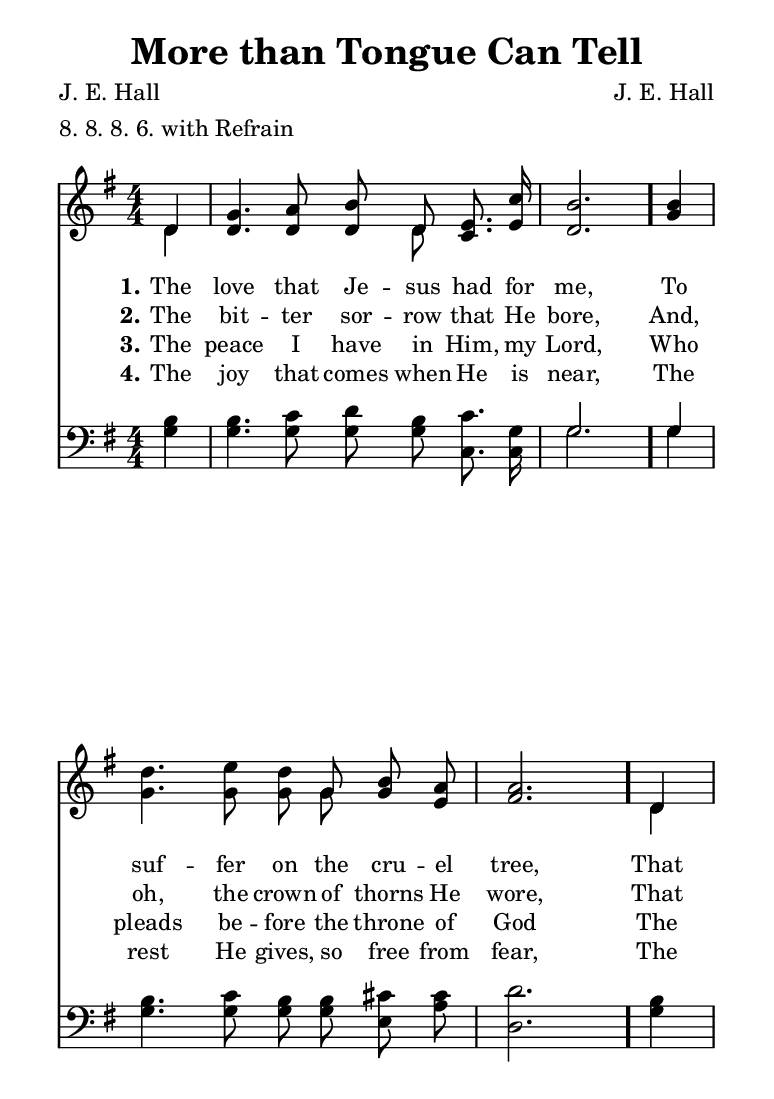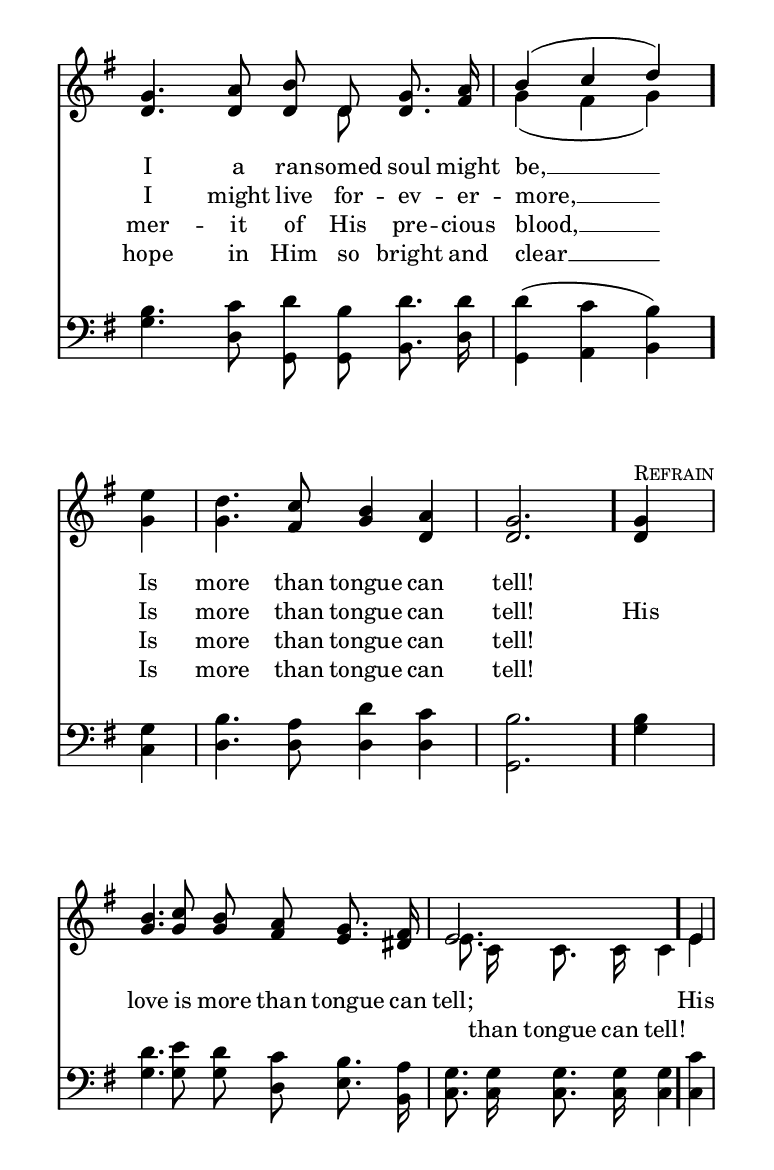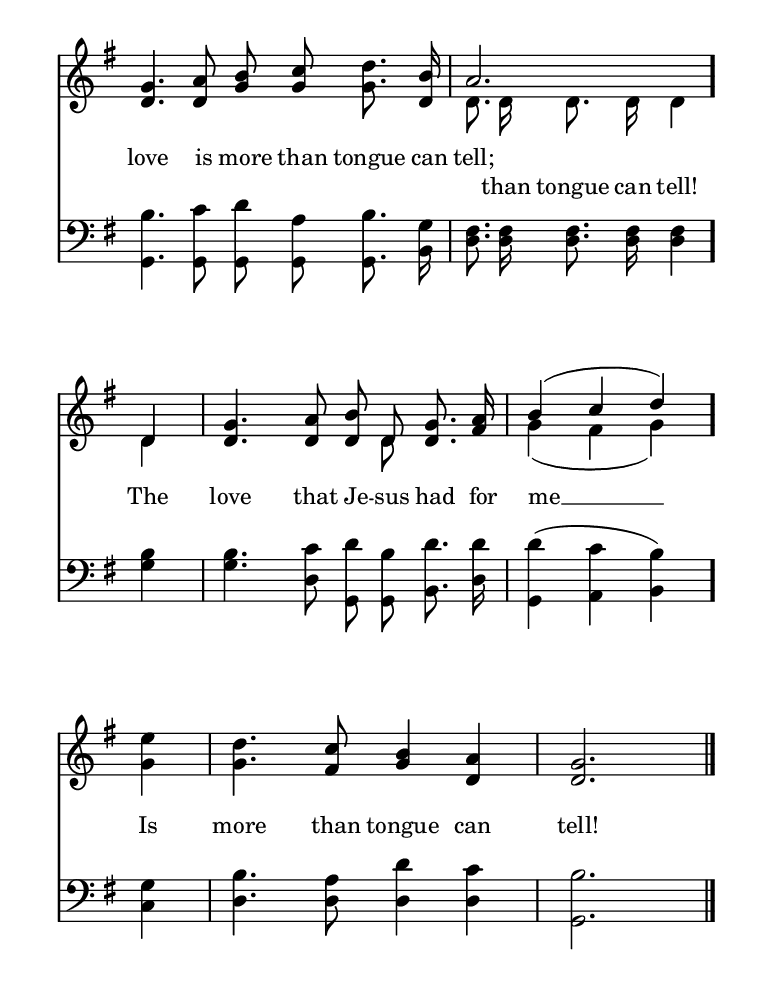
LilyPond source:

\include "common/global.ily"
\paper {
  \include "common/paper.ily"
}

\header{
  %gospel
  hymnnumber = "241"
  title = "More than Tongue Can Tell"
  tunename = ""
  meter = "8. 8. 8. 6. with Refrain"
  poet = "J. E. Hall"
  composer = "J. E. Hall"
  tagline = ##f
}

global = {
  \include "common/overrides.ily"
  \override Staff.TimeSignature.style = #'numbered
  \time 4/4
  \override Score.MetronomeMark.transparent = ##t % hide all fermata changes too
  \tempo 4=90
  \key g \major
  \partial 4
  \autoBeamOff
}

patternA = { c4 | c4. c8 c c c8. c16 | c2. }
patternE = { c4 | c4. c8 c c c8. c16 | c8. c16 c8. c16 c4 }
patternB = { c4 | c4. c8 c c c c | c2. }
patternC = { c4 | c4. c8 c c c8. c16 | c4( c c) }
patternD = { c4 | c4. c8 c4 c | c2. }

notesSoprano = {
\global
\relative c' {

  d4 | g4. a8 b d, e8. c'16 | b2.
  b4 | d4. e8 d g, b a | a2.
  d,4 | g4. a8 b d, g8. a16 | b4( c d)
  e4 | d4. c8 b4 a | g2.

  \eogbreak

  << s^\markup { \small \caps "Refrain" }
  \changePitch \patternA { g | b c b a g fis | e } >>
  \changePitch \patternA { e | g a b c d b | a }
  d,4 | g4. a8 b d, g8. a16 | b4( c d)
  e4 | d4. c8 b4 a | g2.

  \bar "|."

}
}

notesAlto = {
\global
\relative e' {

  \changePitch \patternA { d | d d d d c e | d }
  \changePitch \patternB { g | g g g g g e | fis }
  \changePitch \patternC { d | d d d d d fis | g( fis g) }
  \changePitch \patternD { g | g fis g d | d }

  \changePitch \patternE { d | g g g fis e dis | e c c c c }
  \changePitch \patternE { e | d d g g g d | d d d d d }
  \changePitch \patternC { d | d d d d d fis | g( fis g) }
  \changePitch \patternD { g | g fis g d | d }

}
}

notesTenor = {
\global
\relative a {

  \changePitch \patternA { b | b c d b c g | g }
  \changePitch \patternB { g | b c b b cis cis | d }
  \changePitch \patternC { b | b c d b d d | d c b }
  \changePitch \patternD { g | b a d c | b }

  \changePitch \patternE { b d e d c b a | g g g g g }
  \changePitch \patternE { c | b c d a b g | fis fis fis fis fis }
  \changePitch \patternC { b | b c d b d d | d c b }
  \changePitch \patternD { g | b a d c | b }

}
}

notesBass = {
\global
\relative f {

  \changePitch \patternA { g | g g g g c, c | g' }
  \changePitch \patternB { g | g g g g e a | d, }
  \changePitch \patternC { g | g d g, g b d | g, a b }
  \changePitch \patternD { c | d d d d | g, }

  \changePitch \patternE { g' | g g g d e b | c c c c c }
  \changePitch \patternE { c | g g g g g b | d d d d d }
  \changePitch \patternC { g | g d g, g b d | g, a b }
  \changePitch \patternD { c | d d d d | g, }

}
}

Refrain = \lyricmode {

His love is more than tongue can tell; \bar "."
His love is more than tongue can tell; \bar "."
The love that Je -- sus had for me __ \bar "."
Is more than tongue can tell! \bar "."

}

wordsA = \lyricmode {
\set stanza = "1."

The love that Je -- sus had for me, \bar "."
To suf -- fer on the cru -- el tree, \bar "."
That I a ran -- somed soul might be, __ \bar "."
Is more than tongue can tell! \bar "."

}

wordsB = \lyricmode {
\set stanza = "2."

The bit -- ter sor -- row that He bore,
And, oh, the crown of thorns He wore,
That I might live for -- ev -- er -- more, __
Is more than tongue can tell!

\Refrain

}

wordsC = \lyricmode {
\set stanza = "3."

The peace I have in Him, my Lord,
Who pleads be -- fore the throne of God
The mer -- it of His pre -- cious blood, __
Is more than tongue can tell!

}

wordsD = \lyricmode {
\set stanza = "4."

The joy that comes when He is near,
The rest He gives, so free from fear,
The hope in Him so bright and clear __
Is more than tongue can tell!

}

underWords = \lyricmode {

\repeat unfold 38 \skip 4
than tongue can tell!
\repeat unfold 8 \skip 4
than tongue can tell!

}

\score {
  \context ChoirStaff <<
    \context Staff = upper <<
      \set Staff.autoBeaming = ##f
      \set ChoirStaff.systemStartDelimiter = #'SystemStartBar
      \set ChoirStaff.printPartCombineTexts = ##f
      \partcombine #'(2 . 11) \notesSoprano \notesAlto
      \context NullVoice = sopranos { \voiceOne << \notesSoprano >> }
      \context Lyrics = one   \lyricsto sopranos \wordsA
      \context Lyrics = two   \lyricsto sopranos \wordsB
      \context Lyrics = three \lyricsto sopranos \wordsC
      \context Lyrics = four  \lyricsto sopranos \wordsD
    >>
    \context Staff = men <<
      \set Staff.autoBeaming = ##f
      \clef bass
      \set ChoirStaff.printPartCombineTexts = ##f
      \partcombine #'(2 . 11) \notesTenor \notesBass
      \context NullVoice = tenors { \voiceOne << \notesTenor >> }
      \context Lyrics = three \with { alignAboveContext = men } \lyricsto tenors \underWords
    >>
  >>
  \layout {
    \include "common/layout.ily"
  }
  \midi{
    \include "common/midi.ily"
  }
}

\version "2.19.49"  % necessary for upgrading to future LilyPond versions.

% vi:set et ts=2 sw=2 ai nocindent syntax=lilypond:
